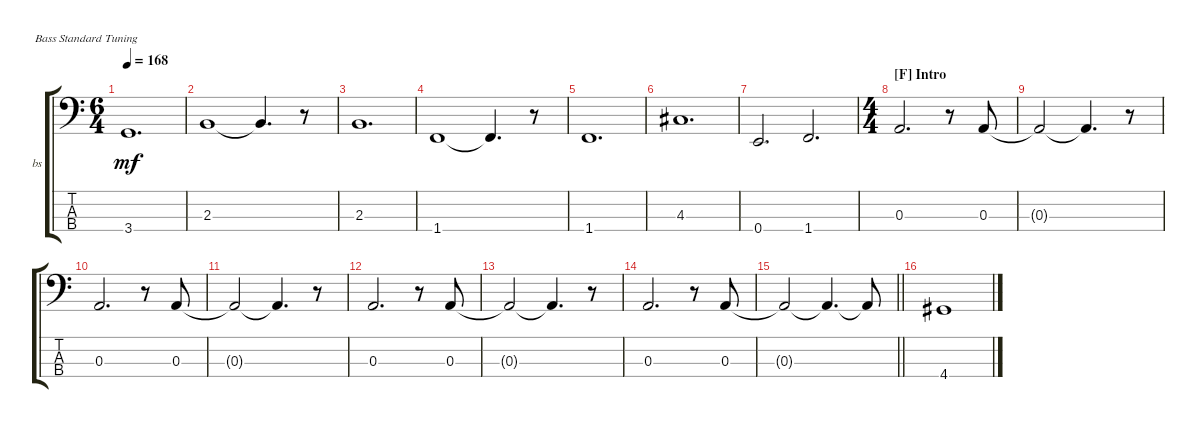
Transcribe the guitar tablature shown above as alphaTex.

\bracketExtendMode groupsimilarinstruments
\firstSystemTrackNameOrientation horizontal
\otherSystemsTrackNameOrientation horizontal
\track ("bass" "bs") {instrument acousticbass}
\staff {score tabs}
\tuning (G2 D2 A1 E1)
\ts (6 4)
\tempo 168
\clef f4
\scale
0.333333
\ks c
3.4.1{d dy mf} |
\scale
0.333333 2.3.1 2.3{t}.4{d} r.8 |
\scale
0.333333 2.3.1{d} |
\scale
0.333333 1.4.1 1.4{t}.4{d} r.8 |
\scale
0.333333 1.4.1{d} |
\scale
0.333333 4.3.1{d} |
\scale
0.256303 0.4.2{d} 1.4.2{d} |
\ts (4 4)
\section ("F" "Intro")
\scale
0.487395 0.3.2{d} r.8 0.3.8 |
\scale
0.256303 0.3{t}.2 0.3{t}.4{d} r.8 |
\scale
0.333333 0.3.2{d} r.8 0.3.8 |
\scale
0.333333 0.3{t}.2 0.3{t}.4{d} r.8 |
\scale
0.333333 0.3.2{d} r.8 0.3.8 |
\scale
0.333333 0.3{t}.2 0.3{t}.4{d} r.8 |
\scale
0.333333 0.3.2{d} r.8 0.3.8 |
\scale
0.333333
\barLineRight lightlight
0.3{t}.2 0.3{t}.4{d} 0.3{t}.8 |
\scale
0.333333 4.4.1
